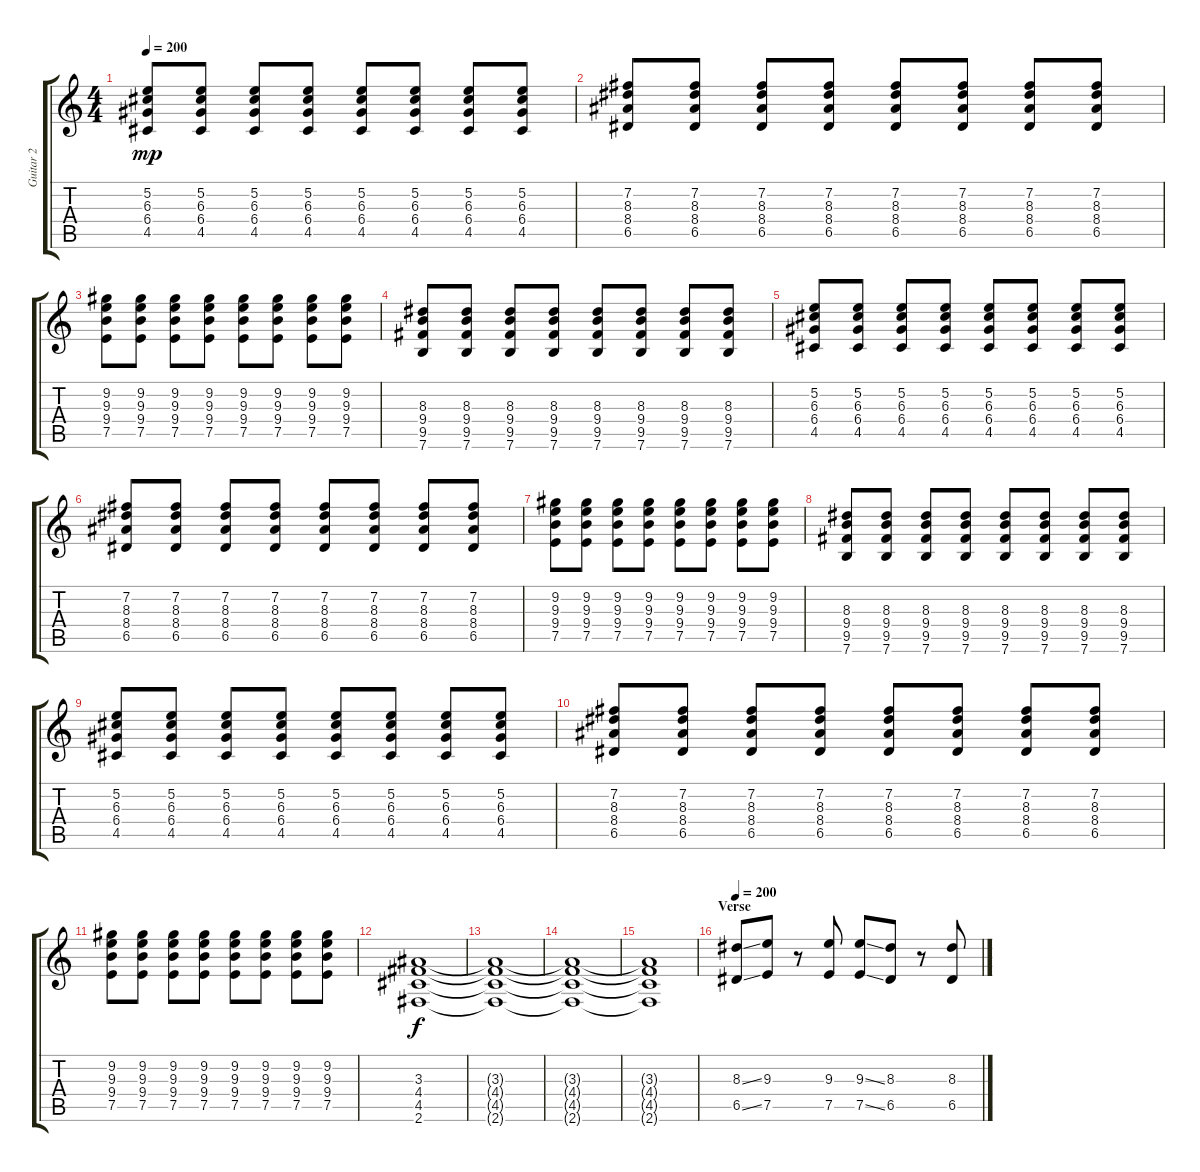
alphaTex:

\track ("Guitar 2" "Guitar 2") {instrument distortionguitar}
\staff {score tabs}
\tuning (E4 B3 G3 D3 A2 E2) {hide}
\ts (4 4)
\tempo 200
\clef g2
\ks c
(5.2 6.3 6.4 4.5).8{dy mp volume 13} (5.2 6.3 6.4 4.5).8 (5.2 6.3 6.4 4.5).8 (5.2 6.3 6.4 4.5).8 (5.2 6.3 6.4 4.5).8 (5.2 6.3 6.4 4.5).8 (5.2 6.3 6.4 4.5).8 (5.2 6.3 6.4 4.5).8 |
(7.2 8.3 8.4 6.5).8 (7.2 8.3 8.4 6.5).8 (7.2 8.3 8.4 6.5).8 (7.2 8.3 8.4 6.5).8 (7.2 8.3 8.4 6.5).8 (7.2 8.3 8.4 6.5).8 (7.2 8.3 8.4 6.5).8 (7.2 8.3 8.4 6.5).8 |
(9.2 9.3 9.4 7.5).8 (9.2 9.3 9.4 7.5).8 (9.2 9.3 9.4 7.5).8 (9.2 9.3 9.4 7.5).8 (9.2 9.3 9.4 7.5).8 (9.2 9.3 9.4 7.5).8 (9.2 9.3 9.4 7.5).8 (9.2 9.3 9.4 7.5).8 |
(8.3 9.4 9.5 7.6).8 (8.3 9.4 9.5 7.6).8 (8.3 9.4 9.5 7.6).8 (8.3 9.4 9.5 7.6).8 (8.3 9.4 9.5 7.6).8 (8.3 9.4 9.5 7.6).8 (8.3 9.4 9.5 7.6).8 (8.3 9.4 9.5 7.6).8 |
(5.2 6.3 6.4 4.5).8{volume 13} (5.2 6.3 6.4 4.5).8 (5.2 6.3 6.4 4.5).8 (5.2 6.3 6.4 4.5).8 (5.2 6.3 6.4 4.5).8 (5.2 6.3 6.4 4.5).8 (5.2 6.3 6.4 4.5).8 (5.2 6.3 6.4 4.5).8 |
(7.2 8.3 8.4 6.5).8 (7.2 8.3 8.4 6.5).8 (7.2 8.3 8.4 6.5).8 (7.2 8.3 8.4 6.5).8 (7.2 8.3 8.4 6.5).8 (7.2 8.3 8.4 6.5).8 (7.2 8.3 8.4 6.5).8 (7.2 8.3 8.4 6.5).8 |
(9.2 9.3 9.4 7.5).8 (9.2 9.3 9.4 7.5).8 (9.2 9.3 9.4 7.5).8 (9.2 9.3 9.4 7.5).8 (9.2 9.3 9.4 7.5).8 (9.2 9.3 9.4 7.5).8 (9.2 9.3 9.4 7.5).8 (9.2 9.3 9.4 7.5).8 |
(8.3 9.4 9.5 7.6).8 (8.3 9.4 9.5 7.6).8 (8.3 9.4 9.5 7.6).8 (8.3 9.4 9.5 7.6).8 (8.3 9.4 9.5 7.6).8 (8.3 9.4 9.5 7.6).8 (8.3 9.4 9.5 7.6).8 (8.3 9.4 9.5 7.6).8 |
(5.2 6.3 6.4 4.5).8{volume 13} (5.2 6.3 6.4 4.5).8 (5.2 6.3 6.4 4.5).8 (5.2 6.3 6.4 4.5).8 (5.2 6.3 6.4 4.5).8 (5.2 6.3 6.4 4.5).8 (5.2 6.3 6.4 4.5).8 (5.2 6.3 6.4 4.5).8 |
(7.2 8.3 8.4 6.5).8 (7.2 8.3 8.4 6.5).8 (7.2 8.3 8.4 6.5).8 (7.2 8.3 8.4 6.5).8 (7.2 8.3 8.4 6.5).8 (7.2 8.3 8.4 6.5).8 (7.2 8.3 8.4 6.5).8 (7.2 8.3 8.4 6.5).8 |
(9.2 9.3 9.4 7.5).8 (9.2 9.3 9.4 7.5).8 (9.2 9.3 9.4 7.5).8 (9.2 9.3 9.4 7.5).8 (9.2 9.3 9.4 7.5).8 (9.2 9.3 9.4 7.5).8 (9.2 9.3 9.4 7.5).8 (9.2 9.3 9.4 7.5).8 |
(3.3 4.4 4.5 2.6).1{dy f} |
(3.3{t} 4.4{t} 4.5{t} 2.6{t}).1 |
(3.3{t} 4.4{t} 4.5{t} 2.6{t}).1 |
(3.3{t} 4.4{t} 4.5{t} 2.6{t}).1 |
\section ("" "Verse")
\tempo 200
(8.3{ss} 6.5{ss}).8{volume 13 instrument distortionguitar} (9.3 7.5).8 r.8 (9.3 7.5).8 (9.3{ss} 7.5{ss}).8 (8.3 6.5).8 r.8 (8.3 6.5).8
